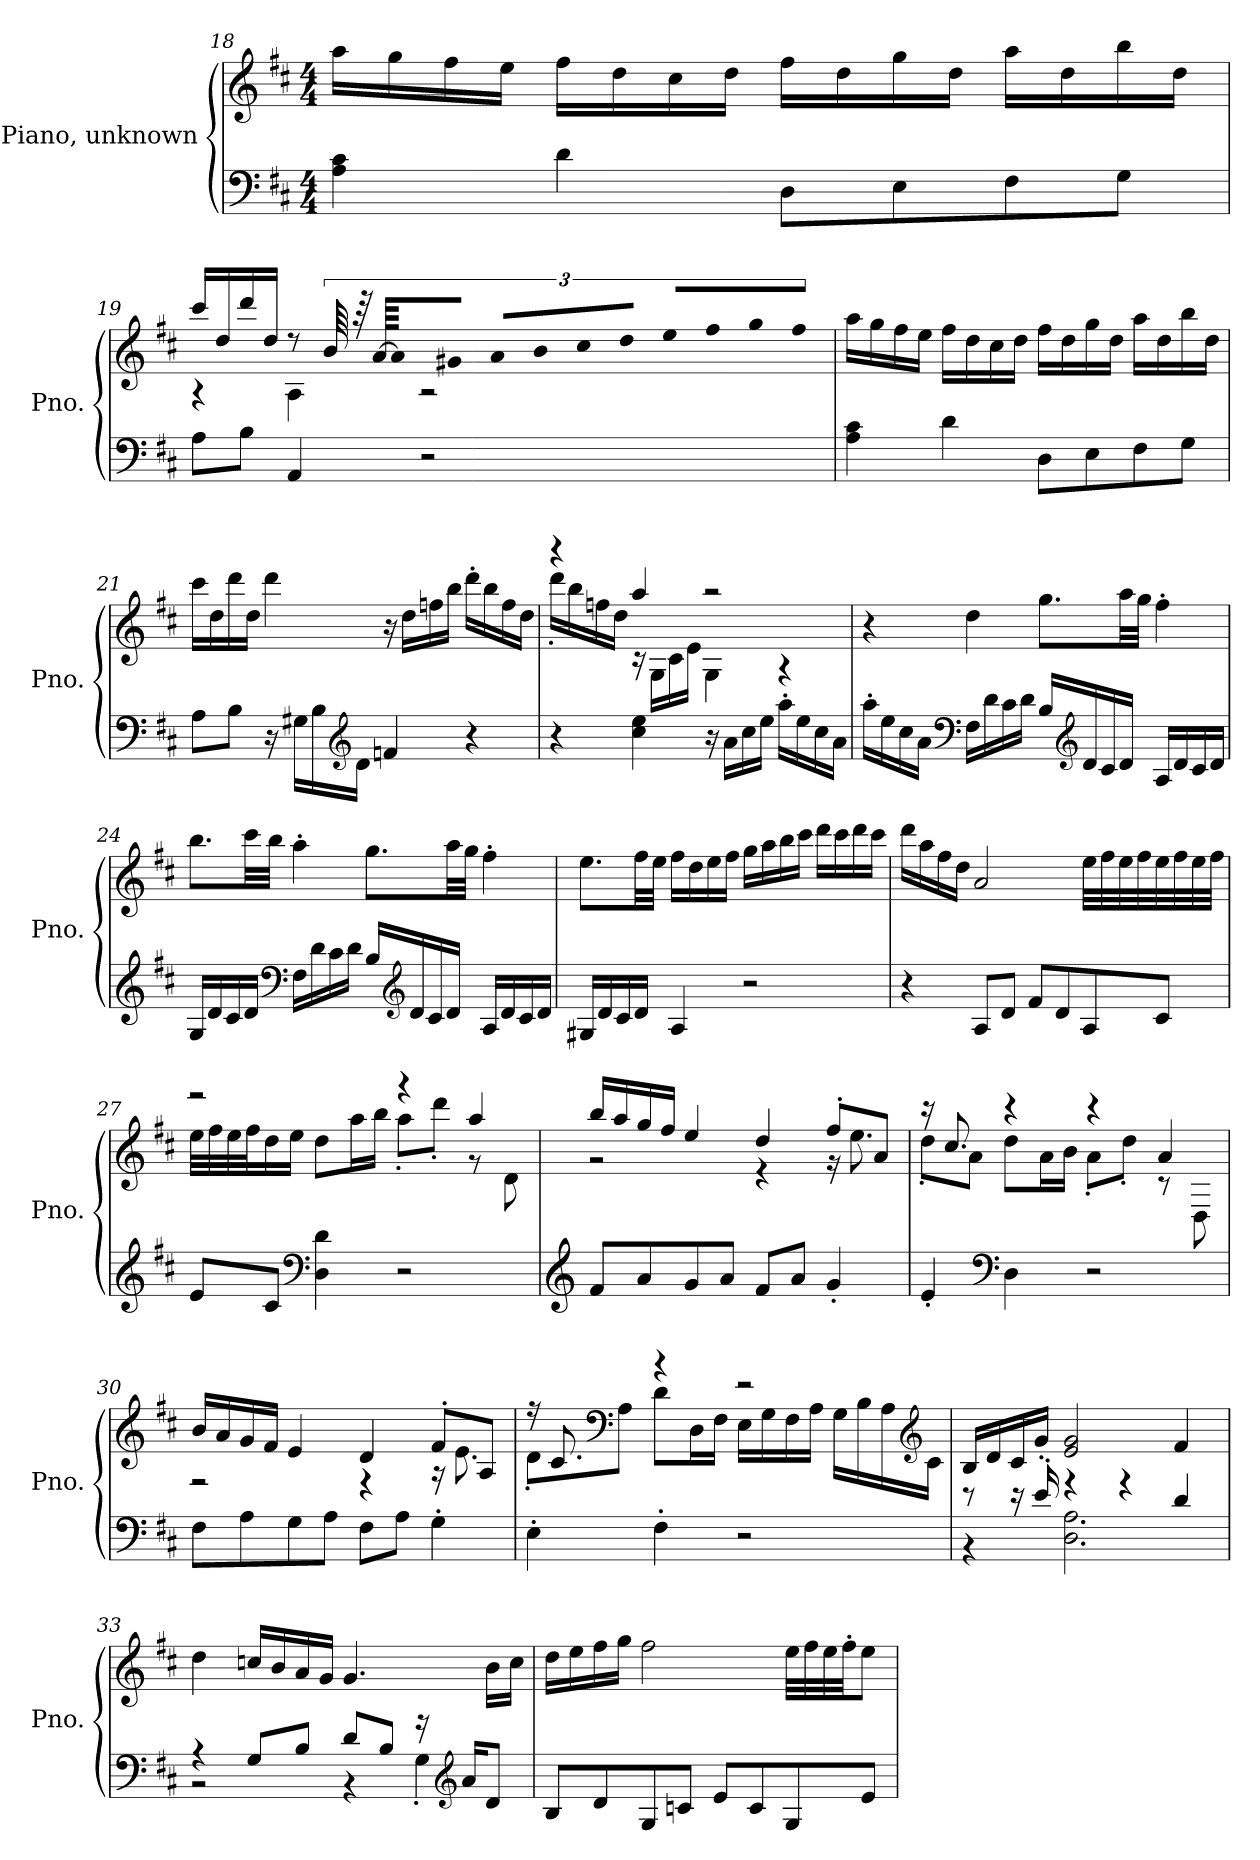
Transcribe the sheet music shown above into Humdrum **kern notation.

**kern	**kern
*part1	*part1
*staff2	*staff1
*I"Piano, unknown	*
*I'Pno.	*
!!LO:PB:g=z
*clefF4	*clefG2
*k[f#c#]	*k[f#c#]
*M4/4	*M4/4
=18	=18
4A\ 4c#\	16aa\LL
.	16gg\
.	16ff#\
.	16ee\JJ
4d\	16ff#\LL
.	16dd\
.	16cc#\
.	16dd\JJ
8D\L	16ff#\LL
.	16dd\
8E\	16gg\
.	16dd\JJ
8F#\	16aa\LL
.	16dd\
8G\J	16bb\
.	16dd\JJ
=19	=19
*	*^
8A\L	16ccc#/LL	4r
.	16dd/	.
8B\J	16ddd/	.
.	16dd/JJ	.
4AA/	8r	4A\
.	96b/	.
.	96r	.
.	[96a/KLLL	.
.	32a/J]	.
.	16g#X/JJ	.
2r	16a/LL	2r
.	16b/	.
.	16cc#/	.
.	16dd/JJ	.
.	16ee/LL	.
.	16ff#/	.
.	16gg/	.
.	16ff#/JJ	.
*	*v	*v
!!LO:LB:g=z
=20	=20
4A\ 4c#\	16aa\LL
.	16gg\
.	16ff#\
.	16ee\JJ
4d\	16ff#\LL
.	16dd\
.	16cc#\
.	16dd\JJ
8D\L	16ff#\LL
.	16dd\
8E\	16gg\
.	16dd\JJ
8F#\	16aa\LL
.	16dd\
8G\J	16bb\
.	16dd\JJ
=21	=21
8A\L	16ccc#\LL
.	16dd\
8B\J	16ddd\
.	16dd\JJ
16r	4ddd\
16G#X\LL	.
16B\	.
*clefG2	*
16d\JJ	.
4fn/	16r
.	16dd\LL
.	16ffn\
.	16bb\JJ
4r	16ddd'\LL
.	16bb\
.	16ff\
.	16dd\JJ
!!LO:LB:g=z
=22	=22
*	*^
4r	4r	16ddd'\LL
.	.	16bb\
.	.	16ffn\
.	.	16dd\JJ
4cc#\ 4ee\	4aa/	16r
.	.	16G\LL
.	.	16c#\
.	.	16e\JJ
16r	2r	4G\
16a\LL	.	.
16cc#\	.	.
16ee\JJ	.	.
16aa'\LL	.	4r
16ee\	.	.
16cc#\	.	.
16a\JJ	.	.
*	*v	*v
=23	=23
16aa'\LL	4r
16ee\	.
16cc#\	.
16a\JJ	.
*clefF4	*
16F#\LL	4dd\
16d\	.
16c#\	.
16d\JJ	.
16B/LL	8.gg\L
*clefG2	*
16d/	.
16c#/	.
16d/JJ	32aa\LL
.	32gg\JJJ
16A/LL	4ff#'\
16d/	.
16c#/	.
16d/JJ	.
!!LO:LB:g=z
=24	=24
16G/LL	8.bb\L
16d/	.
16c#/	.
16d/JJ	32ccc#\LL
.	32bb\JJJ
*clefF4	*
16F#\LL	4aa'\
16d\	.
16c#\	.
16d\JJ	.
16B/LL	8.gg\L
*clefG2	*
16d/	.
16c#/	.
16d/JJ	32aa\LL
.	32gg\JJJ
16A/LL	4ff#'\
16d/	.
16c#/	.
16d/JJ	.
=25	=25
16G#X/LL	8.ee\L
16d/	.
16c#/	.
16d/JJ	32ff#\LL
.	32ee\JJJ
4A/	16ff#\LL
.	16dd\
.	16ee\
.	16ff#\JJ
2r	16gg\LL
.	16aa\
.	16bb\
.	16ccc#\JJ
.	16ddd\LL
.	16ccc#\
.	16ddd\
.	16ccc#\JJ
!!LO:LB:g=z
=26	=26
4r	16ddd\LL
.	16aa\
.	16ff#\
.	16dd\JJ
8A/L	2a/
8d/J	.
8f#/L	.
8d/	.
8A/	32ee\LLL
.	32ff#\
.	32ee\
.	32ff#\
8c#/J	32ee\
.	32ff#\
.	32ee\
.	32ff#\JJJ
=27	=27
*	*^
8e/L	2r	32ee\LLL
.	.	32ff#\
.	.	32ee\
.	.	32ff#\J
8c#/J	.	16dd\
.	.	16ee\JJ
*clefF4	*	*
4D\ 4d\	.	8dd\L
.	.	16aa\L
.	.	16bb\JJ
2r	4r	8aa'\L
.	.	8ddd'\J
.	4aa/	8r
.	.	8d\
=28	=28	=28
*clefG2	*	*
8f#/L	16bb/LL	2r
.	16aa/	.
8a/	16gg/	.
.	16ff#/JJ	.
8g/	4ee/	.
8a/J	.	.
8f#/L	4dd/	4r
8a/J	.	.
4g'/	8ff#'/L	16r
.	.	8.ee\
.	8a/J	.
!!LO:LB:g=z	!!
=29	=29	=29
4e'/	16r	8dd'\L
.	8.cc#/	.
.	.	8a\J
*clefF4	*	*
4D\	4r	8dd\L
.	.	16a\L
.	.	16b\JJ
2r	4r	8a'\L
.	.	8dd'\J
.	4a/	8r
.	.	8D\
=30	=30	=30
8F#\L	16b/LL	2r
.	16a/	.
8A\	16g/	.
.	16f#/JJ	.
8G\	4e/	.
8A\J	.	.
8F#\L	4d/	4r
8A\J	.	.
4G'\	8f#'/L	16r
.	.	8.e\
.	8A/J	.
=31	=31	=31
4E'\	16r	8d'\L
.	8.c#/	.
*	*clefF4	*
.	.	8A\J
4F#'\	4r	8d\L
.	.	16D\L
.	.	16F#\JJ
2r	2r	16E\LL
.	.	16G\
.	.	16F#\
.	.	16A\JJ
.	.	16G\LL
.	.	16B\
.	.	16A\
*	*clefG2	*
.	.	16c#\JJ
*	*v	*v
!!LO:PB:g=z
=32	=32
*^	*
8r	4r	16B/LL
.	.	16d/
16r	.	16c#/
16e'/	.	16g'/JJ
4r	2.D\ 2.A\	2e/ 2g/
4r	.	.
4d/	.	4f#/
=33	=33	=33
4r	2r	4dd\
8G/L	.	16ccn/LL
.	.	16b/
8B/J	.	16a/
.	.	16g/JJ
8d/L	4r	4.g/
8B/J	.	.
16r	4G'\	.
*clefG2	*	*
16a/KL	.	.
8d/J	.	16b\LL
.	.	16cc\JJ
*v	*v	*
=34	=34
8B/L	16dd\LL
.	16ee\
8d/	16ff#\
.	16gg\JJ
8G/	2ff#\
8cn/J	.
8e/L	.
8c/	.
8G/	32ee\LLL
.	32ff#\
.	32ee\
.	32ff#'\JJ
8e/J	8ee\J
=	=
*-	*-
